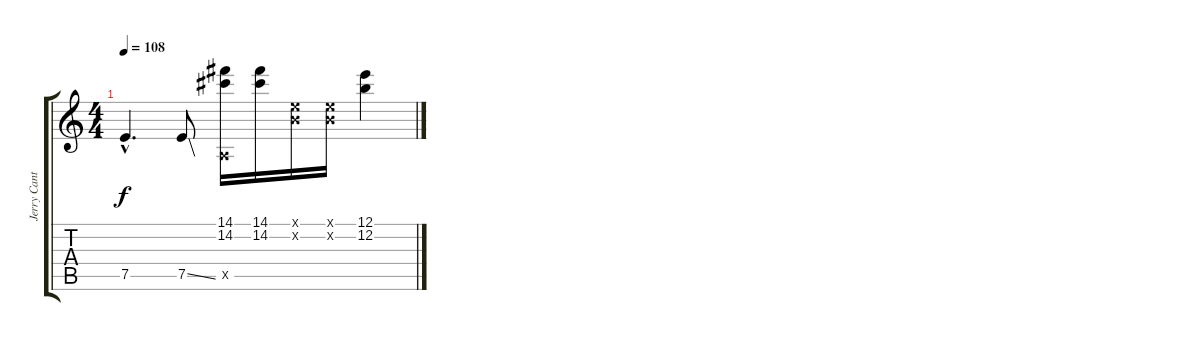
\track ("Jerry Cantrell- Guitar 1" "Jerry Cant") {instrument overdrivenguitar}
\staff {score tabs}
\tuning (E4 B3 G3 D3 A2 E2) {hide}
\ts (4 4)
\tempo 108
\clef g2
\ks c
7.5{hac t}.4{d dy f} 7.5{ss}.8 (14.1 14.2 0.5{x}).16 (14.1 14.2).16 (0.1{x} 0.2{x}).16 (0.1{x} 0.2{x}).16 (12.1 12.2).4
